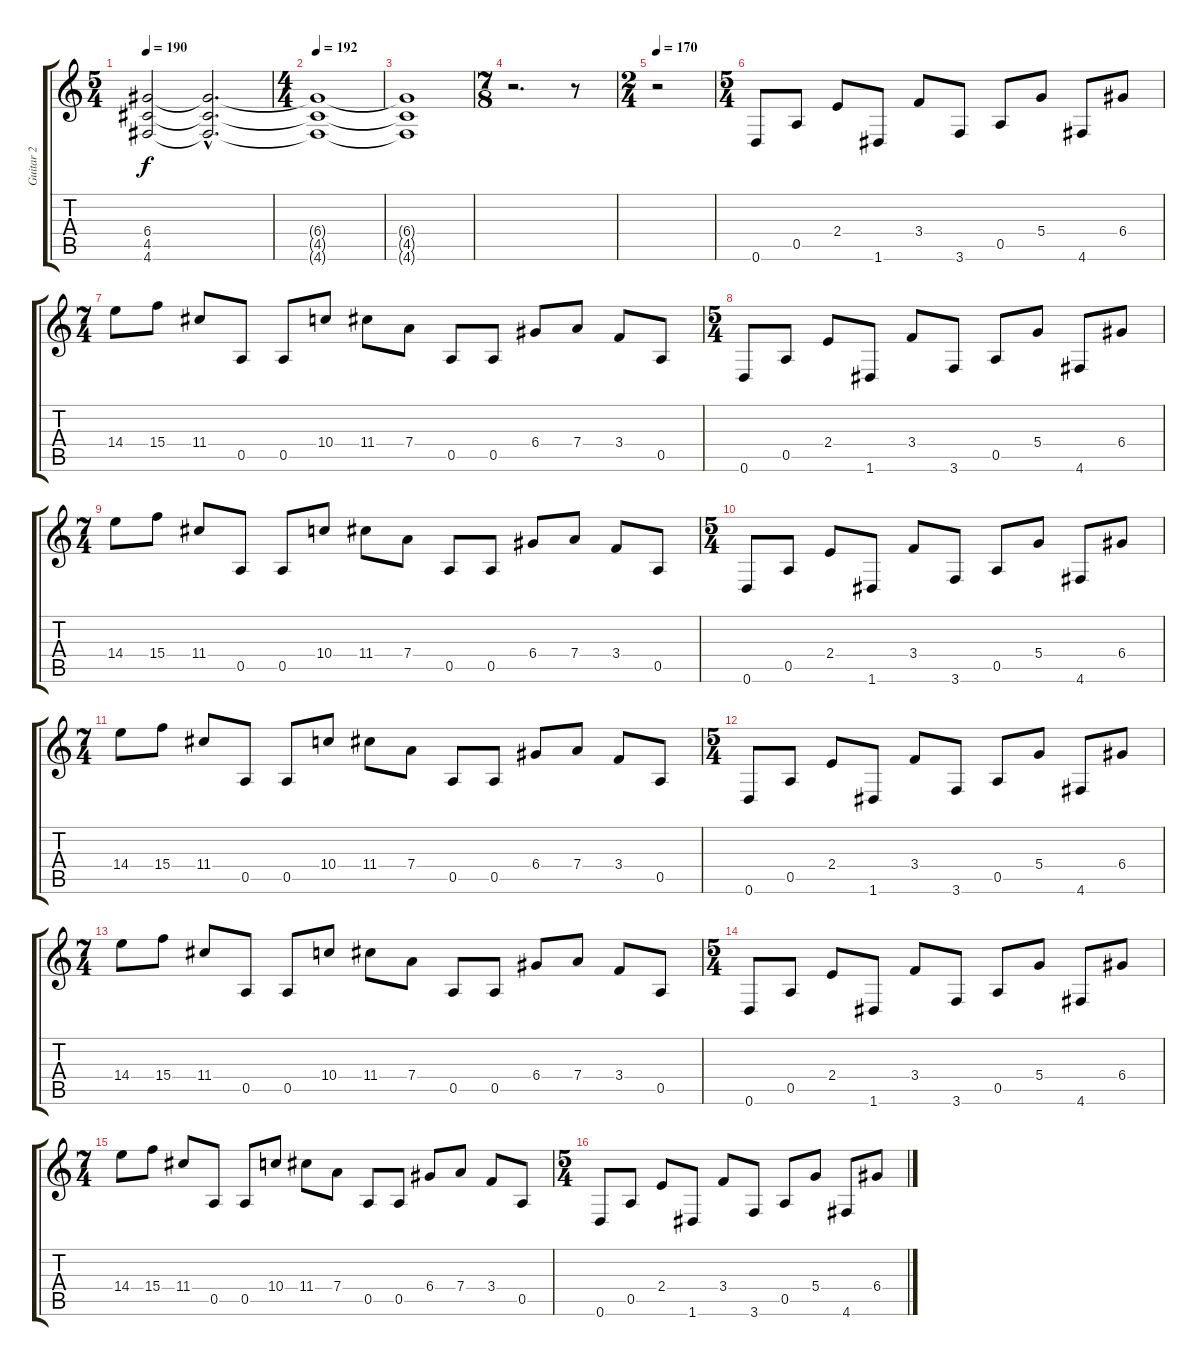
\track ("Guitar 2" "Guitar 2") {instrument distortionguitar}
\staff {score tabs}
\tuning (E4 B3 G3 D3 A2 D2) {hide}
\ts (5 4)
\tempo 190
\clef g2
\ks c
(6.4{t} 4.5{t} 4.6{t}).2{dy f} (6.4{hac t} 4.5{hac t} 4.6{hac t}).2{d} |
\ts (4 4)
\tempo 192
(6.4{t} 4.5{t} 4.6{t}).1 |
(6.4{t} 4.5{t} 4.6{t}).1 |
\ts (7 8)
r.2{d} r.8 |
\ts (2 4)
\tempo 170
r.2{instrument electricguitarclean} |
\ts (5 4)
0.6.8 0.5.8 2.4.8 1.6.8 3.4.8 3.6.8 0.5.8 5.4.8 4.6.8 6.4.8 |
\ts (7 4)
14.4.8 15.4.8 11.4.8 0.5.8 0.5.8 10.4.8 11.4.8 7.4.8 0.5.8 0.5.8 6.4.8 7.4.8 3.4.8 0.5.8 |
\ts (5 4)
0.6.8 0.5.8 2.4.8 1.6.8 3.4.8 3.6.8 0.5.8 5.4.8 4.6.8 6.4.8 |
\ts (7 4)
14.4.8 15.4.8 11.4.8 0.5.8 0.5.8 10.4.8 11.4.8 7.4.8 0.5.8 0.5.8 6.4.8 7.4.8 3.4.8 0.5.8 |
\ts (5 4)
0.6.8 0.5.8 2.4.8 1.6.8 3.4.8 3.6.8 0.5.8 5.4.8 4.6.8 6.4.8 |
\ts (7 4)
14.4.8 15.4.8 11.4.8 0.5.8 0.5.8 10.4.8 11.4.8 7.4.8 0.5.8 0.5.8 6.4.8 7.4.8 3.4.8 0.5.8 |
\ts (5 4)
0.6.8 0.5.8 2.4.8 1.6.8 3.4.8 3.6.8 0.5.8 5.4.8 4.6.8 6.4.8 |
\ts (7 4)
14.4.8 15.4.8 11.4.8 0.5.8 0.5.8 10.4.8 11.4.8 7.4.8 0.5.8 0.5.8 6.4.8 7.4.8 3.4.8 0.5.8 |
\ts (5 4)
0.6.8{instrument distortionguitar} 0.5.8 2.4.8 1.6.8 3.4.8 3.6.8 0.5.8 5.4.8 4.6.8 6.4.8 |
\ts (7 4)
14.4.8 15.4.8 11.4.8 0.5.8 0.5.8 10.4.8 11.4.8 7.4.8 0.5.8 0.5.8 6.4.8 7.4.8 3.4.8 0.5.8 |
\ts (5 4)
0.6.8 0.5.8 2.4.8 1.6.8 3.4.8 3.6.8 0.5.8 5.4.8 4.6.8 6.4.8
